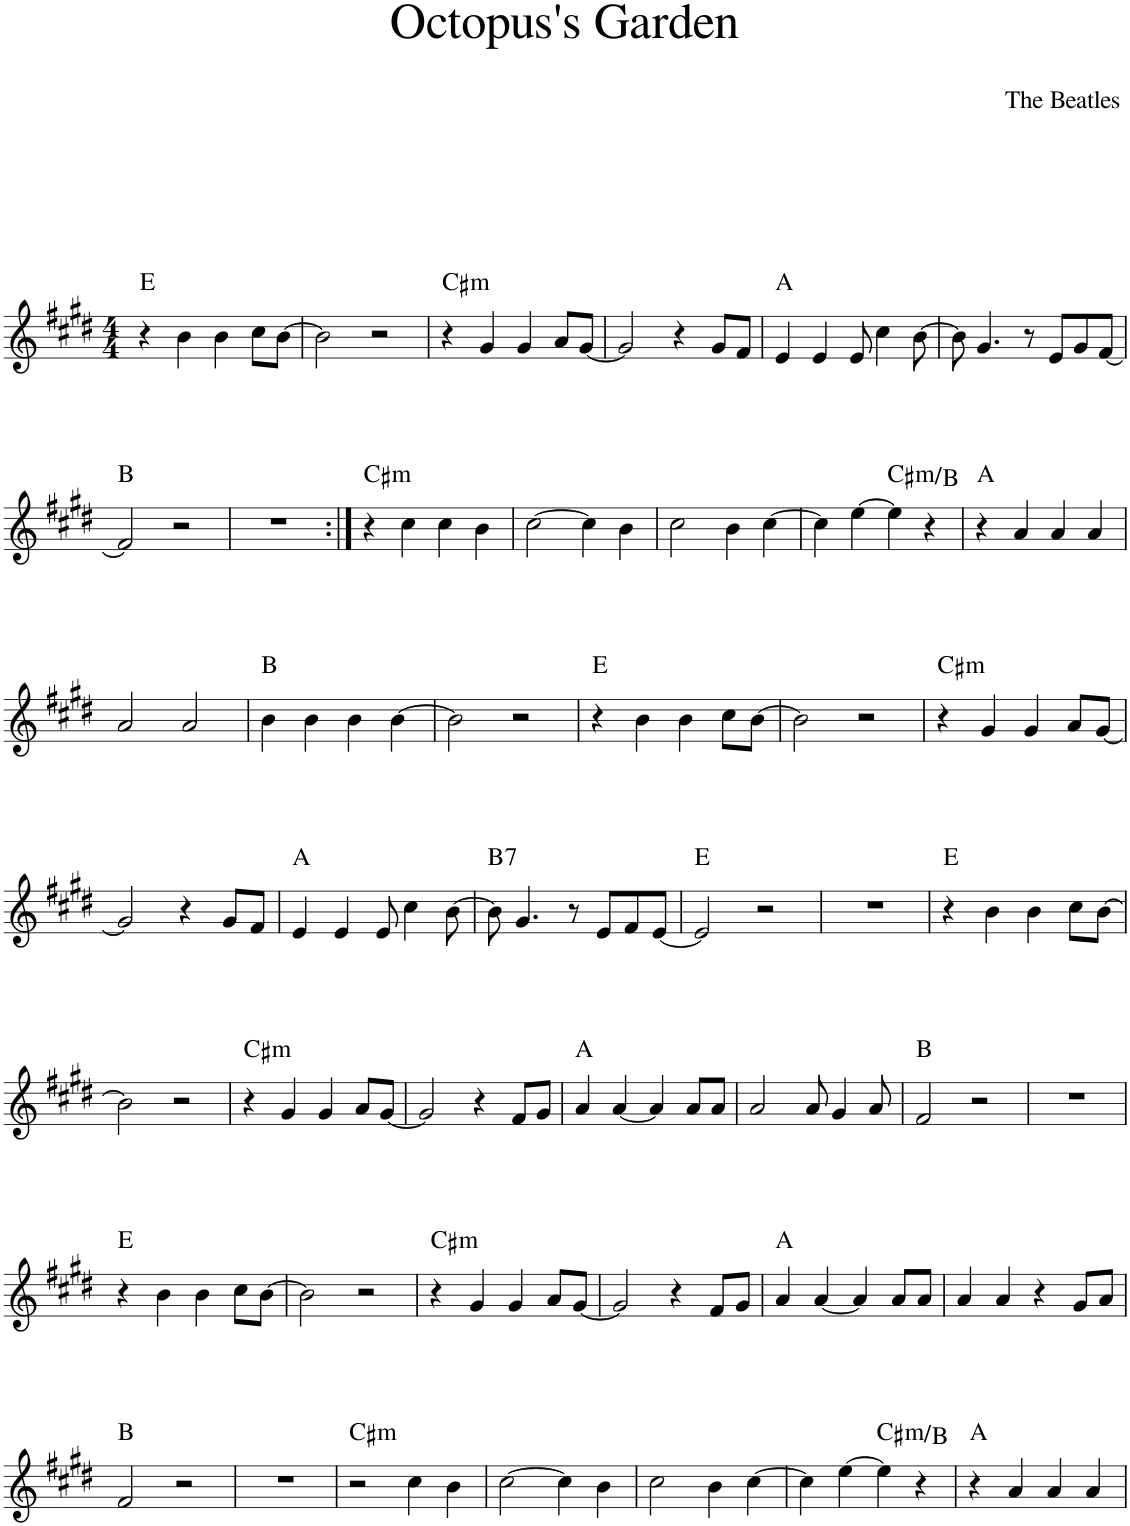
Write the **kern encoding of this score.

**kern	**harte
*part1	*part1
*staff1	*
*I"Piano	*
*I'Pno.	*
*clefG2	*
*k[f#c#g#d#]	*
*M4/4	*
=1	=1
4r	E:maj
4b\	.
4b\	.
8cc#\L	.
[8b\J	.
=2	=2
2b\]	.
2r	.
=3	=3
!	!LO:H:kt=m
4r	C#:min
4g#/	.
4g#/	.
8a/L	.
[8g#/J	.
=4	=4
2g#/]	.
4r	.
8g#/L	.
8f#/J	.
=5	=5
4e/	A:maj
4e/	.
8e/	.
4cc#\	.
[8b\	.
=6	=6
8b\]	.
4.g#/	.
8r	.
8e/L	.
8g#/	.
[8f#/J	.
!!LO:LB:g=z
=7	=7
2f#/]	B:maj
2r	.
=8	=8
1r	.
=9:|!	=9:|!
!	!LO:H:kt=m
4r	C#:min
4cc#\	.
4cc#\	.
4b\	.
=10	=10
[2cc#\	.
4cc#\]	.
4b\	.
=11	=11
2cc#\	.
4b\	.
[4cc#\	.
=12	=12
4cc#\]	.
[4ee\	.
!	!LO:H:kt=m
4ee\]	C#:min/b7
4r	.
=13	=13
4r	A:maj
4a/	.
4a/	.
4a/	.
!!LO:LB:g=z
=14	=14
2a/	.
2a/	.
=15	=15
4b\	B:maj
4b\	.
4b\	.
[4b\	.
=16	=16
2b\]	.
2r	.
=17	=17
4r	E:maj
4b\	.
4b\	.
8cc#\L	.
[8b\J	.
=18	=18
2b\]	.
2r	.
=19	=19
!	!LO:H:kt=m
4r	C#:min
4g#/	.
4g#/	.
8a/L	.
[8g#/J	.
!!LO:LB:g=z
=20	=20
2g#/]	.
4r	.
8g#/L	.
8f#/J	.
=21	=21
4e/	A:maj
4e/	.
8e/	.
4cc#\	.
[8b\	.
=22	=22
!	!LO:H:kt=7
8b\]	B:7
4.g#/	.
8r	.
8e/L	.
8f#/	.
[8e/J	.
=23	=23
2e/]	E:maj
2r	.
=24	=24
1r	.
=25	=25
4r	E:maj
4b\	.
4b\	.
8cc#\L	.
[8b\J	.
!!LO:LB:g=z
=26	=26
2b\]	.
2r	.
=27	=27
!	!LO:H:kt=m
4r	C#:min
4g#/	.
4g#/	.
8a/L	.
[8g#/J	.
=28	=28
2g#/]	.
4r	.
8f#/L	.
8g#/J	.
=29	=29
4a/	A:maj
[4a/	.
4a/]	.
8a/L	.
8a/J	.
=30	=30
2a/	.
8a/	.
4g#/	.
8a/	.
=31	=31
2f#/	B:maj
2r	.
=32	=32
1r	.
!!LO:LB:g=z
=33	=33
4r	E:maj
4b\	.
4b\	.
8cc#\L	.
[8b\J	.
=34	=34
2b\]	.
2r	.
=35	=35
!	!LO:H:kt=m
4r	C#:min
4g#/	.
4g#/	.
8a/L	.
[8g#/J	.
=36	=36
2g#/]	.
4r	.
8f#/L	.
8g#/J	.
=37	=37
4a/	A:maj
[4a/	.
4a/]	.
8a/L	.
8a/J	.
=38	=38
4a/	.
4a/	.
4r	.
8g#/L	.
8a/J	.
!!LO:LB:g=z
=39	=39
2f#/	B:maj
2r	.
=40	=40
1r	.
=41	=41
!	!LO:H:kt=m
2r	C#:min
4cc#\	.
4b\	.
=42	=42
[2cc#\	.
4cc#\]	.
4b\	.
=43	=43
2cc#\	.
4b\	.
[4cc#\	.
=44	=44
4cc#\]	.
[4ee\	.
!	!LO:H:kt=m
4ee\]	C#:min/b7
4r	.
=45	=45
4r	A:maj
4a/	.
4a/	.
4a/	.
=	=
*-	*-
